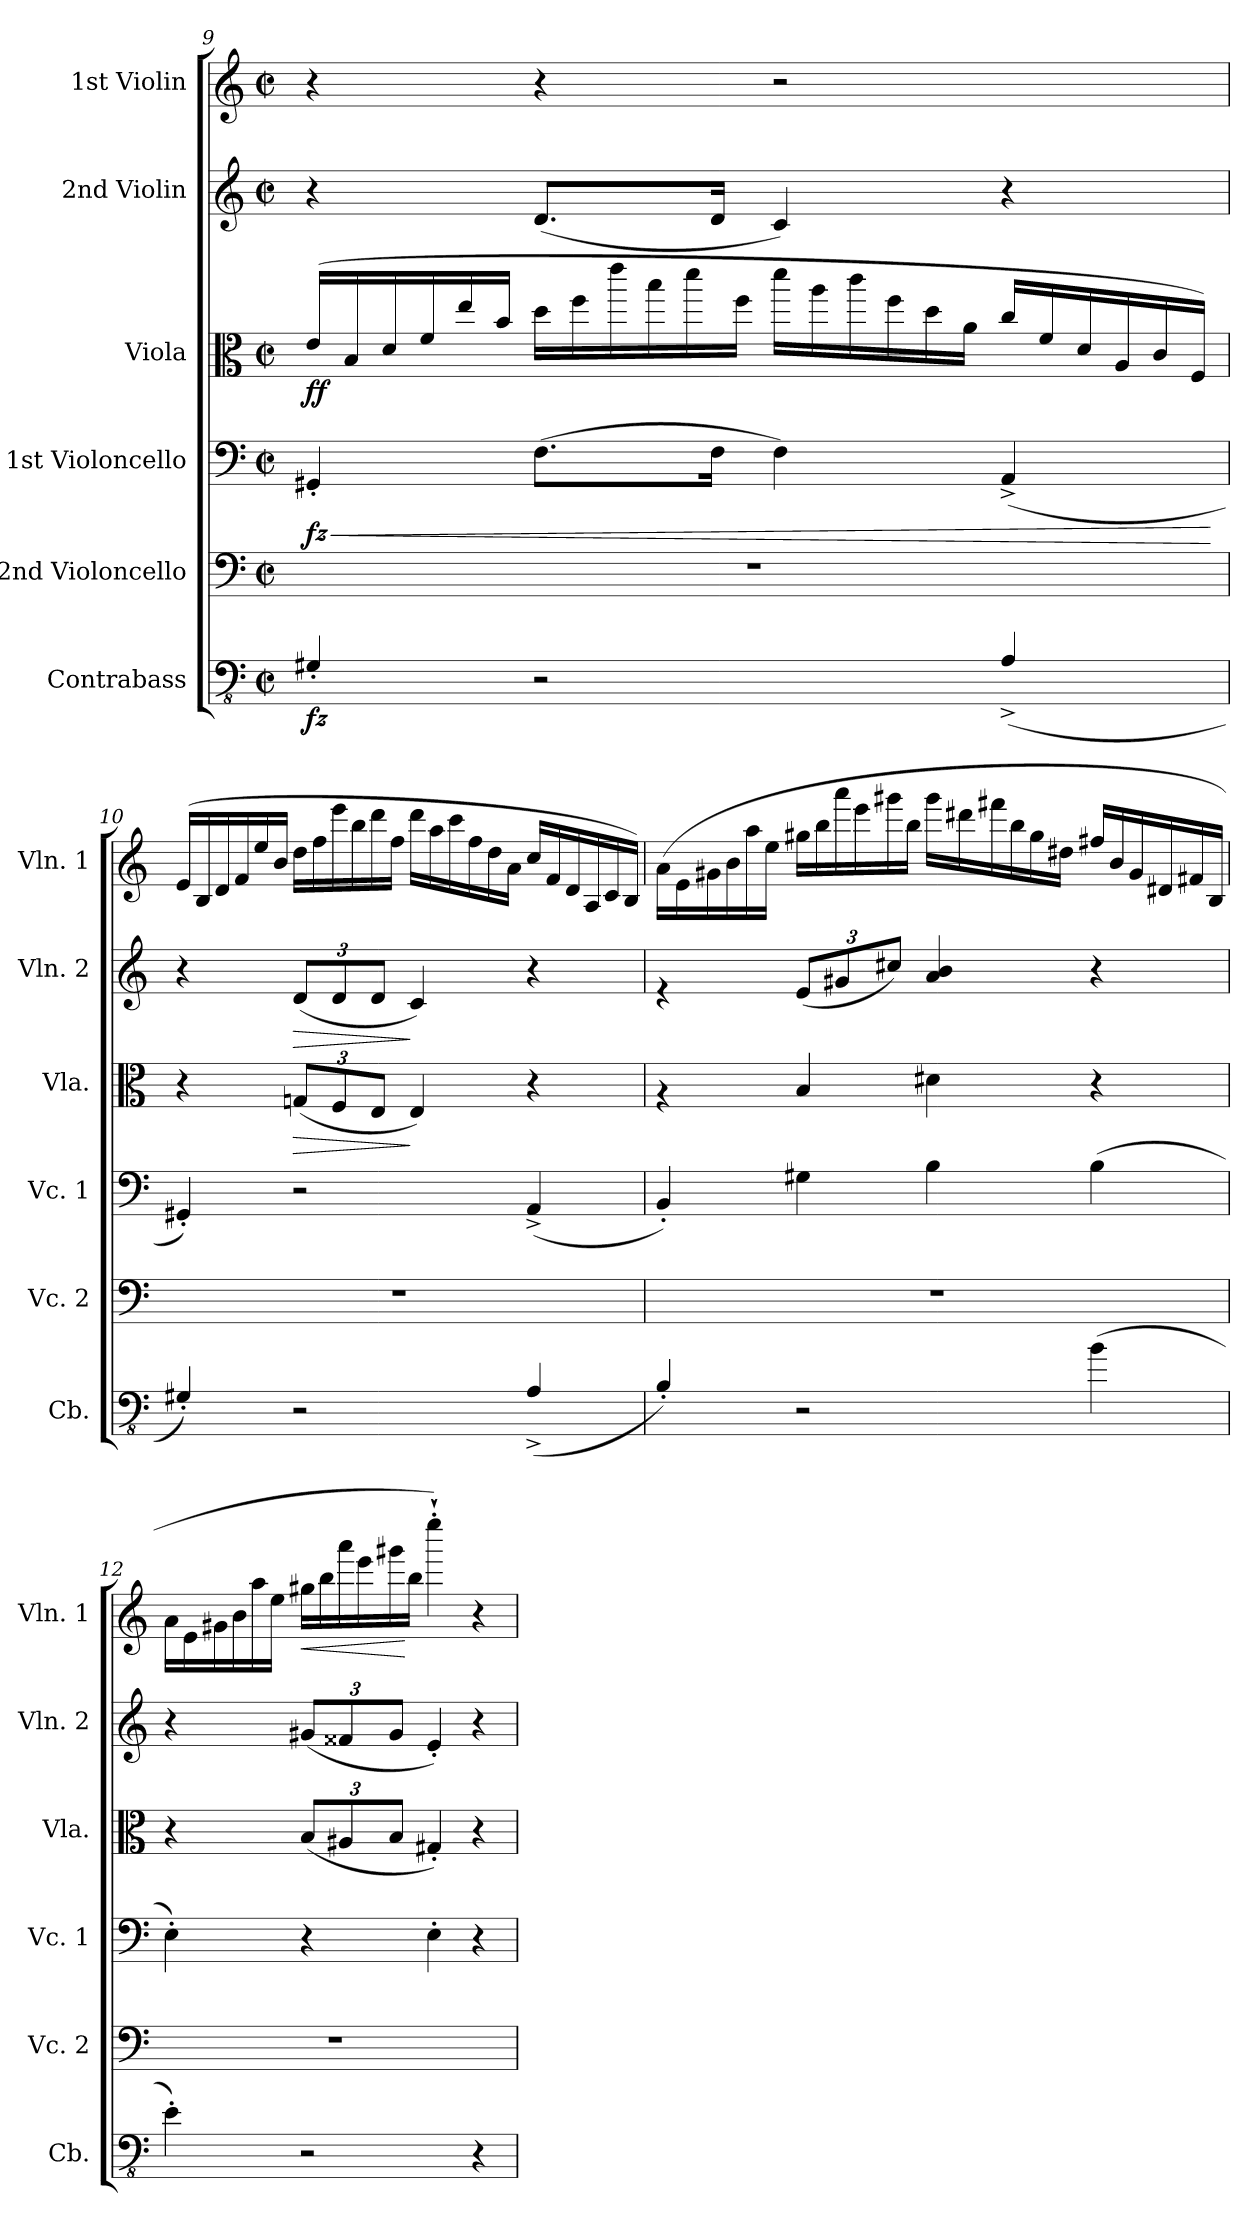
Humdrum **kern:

**kern	**dynam	**kern	**kern	**dynam	**kern	**dynam	**kern	**dynam	**kern	**dynam
*part6	*part6	*part5	*part4	*part4	*part3	*part3	*part2	*part2	*part1	*part1
*staff6	*staff6	*staff5	*staff4	*staff4	*staff3	*staff3	*staff2	*staff2	*staff1	*staff1
*I"Contrabass	*	*I"2nd Violoncello	*I"1st Violoncello	*	*I"Viola	*	*I"2nd Violin	*	*I"1st Violin	*
*I'Cb.	*	*I'Vc. 2	*I'Vc. 1	*	*I'Vla.	*	*I'Vln. 2	*	*I'Vln. 1	*
!!LO:PB:g=z
*clefFv4	*	*clefF4	*clefF4	*	*clefC3	*	*clefG2	*	*clefG2	*
*ITrd7c12	*	*	*	*	*	*	*	*	*	*
*k[]	*	*k[]	*k[]	*	*k[]	*	*k[]	*	*k[]	*
*M2/2	*	*M2/2	*M2/2	*	*M2/2	*	*M2/2	*	*M2/2	*
*met(c|)	*	*met(c|)	*met(c|)	*	*met(c|)	*	*met(c|)	*	*met(c|)	*
=9	=9	=9	=9	=9	=9	=9	=9	=9	=9	=9
!	!	!	!	!LO:HP:b	!	!	!	!	!	!
*	*	*	*	*	*Xtuplet	*	*	*	*	*
!	!LO:DY:b	!	!	!LO:DY:n=1:b	!	!LO:DY:b	!	!	!	!
4GGG#X'/	fz	1r	4GG#X'/	< fz	(24e/LL	ff	4r	.	4r	.
.	.	.	.	.	24B/	.	.	.	.	.
.	.	.	.	.	24d/	.	.	.	.	.
.	.	.	.	.	24f/	.	.	.	.	.
.	.	.	.	.	24ee/	.	.	.	.	.
.	.	.	.	.	24b/JJ	.	.	.	.	.
2r	.	.	(8.F\L	.	24dd\LL	.	(8.d/L	.	4r	.
.	.	.	.	.	24ff\	.	.	.	.	.
.	.	.	.	.	24eee\	.	.	.	.	.
.	.	.	.	.	24bb\	.	.	.	.	.
.	.	.	.	.	24ddd\	.	.	.	.	.
.	.	.	16F\Jk	.	.	.	16d/Jk	.	.	.
.	.	.	.	.	24ff\JJ	.	.	.	.	.
.	.	.	4F\)	.	24ddd\LL	.	4c/)	.	2r	.
.	.	.	.	.	24aa\	.	.	.	.	.
.	.	.	.	.	24ccc\	.	.	.	.	.
.	.	.	.	.	24ff\	.	.	.	.	.
.	.	.	.	.	24dd\	.	.	.	.	.
.	.	.	.	.	24a\JJ	.	.	.	.	.
(4AAA^/	.	.	(4AA^/	.	24cc/LL	.	4r	.	.	.
.	.	.	.	.	24f/	.	.	.	.	.
.	.	.	.	.	24d/	.	.	.	.	.
.	.	.	.	.	24A/	.	.	.	.	.
.	.	.	.	.	24c/	.	.	.	.	.
.	.	.	.	.	24F/JJ)	.	.	.	.	.
.	.	.	.	[	.	.	.	.	.	.
!!LO:LB:g=z
=10	=10	=10	=10	=10	=10	=10	=10	=10	=10	=10
*	*	*	*	*	*	*	*	*	*Xtuplet	*
4GGG#X'/)	.	1r	4GG#X'/)	.	4r	.	4r	.	(24e/LL	.
.	.	.	.	.	.	.	.	.	24B/	.
.	.	.	.	.	.	.	.	.	24d/	.
.	.	.	.	.	.	.	.	.	24f/	.
.	.	.	.	.	.	.	.	.	24ee/	.
.	.	.	.	.	.	.	.	.	24b/JJ	.
*	*	*	*	*	*tuplet	*	*	*	*	*
*	*	*	*	*	*Xbrackettup	*	*	*	*	*
!	!	!	!	!	!	!LO:HP:b	!	!	!	!
*	*	*	*	*	*	*	*Xbrackettup	*	*	*
!	!	!	!	!	!	!	!	!LO:HP:b	!	!
2r	.	.	2r	.	(12Gn/L	>	(12d/L	>	24dd\LL	.
.	.	.	.	.	.	.	.	.	24ff\	.
.	.	.	.	.	12F/	.	12d/	.	24eee\	.
.	.	.	.	.	.	.	.	.	24bb\	.
.	.	.	.	.	12E/J	.	12d/J	.	24ddd\	.
.	.	.	.	.	.	.	.	.	24ff\JJ	.
.	.	.	.	.	4E/)	]	4c/)	]	24ddd\LL	.
.	.	.	.	.	.	.	.	.	24aa\	.
.	.	.	.	.	.	.	.	.	24ccc\	.
.	.	.	.	.	.	.	.	.	24ff\	.
.	.	.	.	.	.	.	.	.	24dd\	.
.	.	.	.	.	.	.	.	.	24a\JJ	.
(4AAA^/	.	.	(4AA^/	.	4r	.	4r	.	24cc/LL	.
.	.	.	.	.	.	.	.	.	24f/	.
.	.	.	.	.	.	.	.	.	24d/	.
.	.	.	.	.	.	.	.	.	24A/	.
.	.	.	.	.	.	.	.	.	24c/	.
.	.	.	.	.	.	.	.	.	24B/JJ)	.
!!LO:PB:g=z
=11	=11	=11	=11	=11	=11	=11	=11	=11	=11	=11
4BBB'/)	.	1r	4BB'/)	.	4rA	.	4re	.	(24a\LL	.
.	.	.	.	.	.	.	.	.	24e\	.
.	.	.	.	.	.	.	.	.	24g#X\	.
.	.	.	.	.	.	.	.	.	24b\	.
.	.	.	.	.	.	.	.	.	24aa\	.
.	.	.	.	.	.	.	.	.	24ee\JJ	.
2r	.	.	4G#X\	.	4B/	.	(12e/L	.	24gg#X\LL	.
.	.	.	.	.	.	.	.	.	24bb\	.
.	.	.	.	.	.	.	12g#X/	.	24aaa\	.
.	.	.	.	.	.	.	.	.	24eee\	.
.	.	.	.	.	.	.	12cc#X/J)	.	24ggg#X\	.
.	.	.	.	.	.	.	.	.	24bb\JJ	.
.	.	.	4B\	.	4d#X\	.	4a/ 4b/	.	24ggg#\LL	.
.	.	.	.	.	.	.	.	.	24ddd#X\	.
.	.	.	.	.	.	.	.	.	24fff#X\	.
.	.	.	.	.	.	.	.	.	24bb\	.
.	.	.	.	.	.	.	.	.	24gg#\	.
.	.	.	.	.	.	.	.	.	24dd#X\JJ	.
(4BB\	.	.	(4B\	.	4r	.	4r	.	24ff#X/LL	.
.	.	.	.	.	.	.	.	.	24b/	.
.	.	.	.	.	.	.	.	.	24g#/	.
.	.	.	.	.	.	.	.	.	24d#X/	.
.	.	.	.	.	.	.	.	.	24f#X/	.
.	.	.	.	.	.	.	.	.	24B/JJ	.
!!LO:LB:g=z
=12	=12	=12	=12	=12	=12	=12	=12	=12	=12	=12
4EE'\)	.	1r	4E'\)	.	4r	.	4r	.	24a\LL	.
.	.	.	.	.	.	.	.	.	24e\	.
.	.	.	.	.	.	.	.	.	24g#X\	.
.	.	.	.	.	.	.	.	.	24b\	.
.	.	.	.	.	.	.	.	.	24aa\	.
.	.	.	.	.	.	.	.	.	24ee\JJ	.
!	!	!	!	!	!	!	!	!	!	!LO:HP:b
2r	.	.	4r	.	(12B/L	.	(12g#X/L	.	24gg#X\LL	<
.	.	.	.	.	.	.	.	.	24bb\	.
.	.	.	.	.	12A#X/	.	12f##X/	.	24aaa\	.
.	.	.	.	.	.	.	.	.	24eee\	.
.	.	.	.	.	12B/J	.	12g#/J	.	24ggg#X\	.
.	.	.	.	.	.	.	.	.	24bb\JJ	[
.	.	.	4E'\	.	4G#X'/)	.	4e'/)	.	4eeee`'\)	.
4r	.	.	4r	.	4r	.	4r	.	4r	.
=	=	=	=	=	=	=	=	=	=	=
*-	*-	*-	*-	*-	*-	*-	*-	*-	*-	*-
